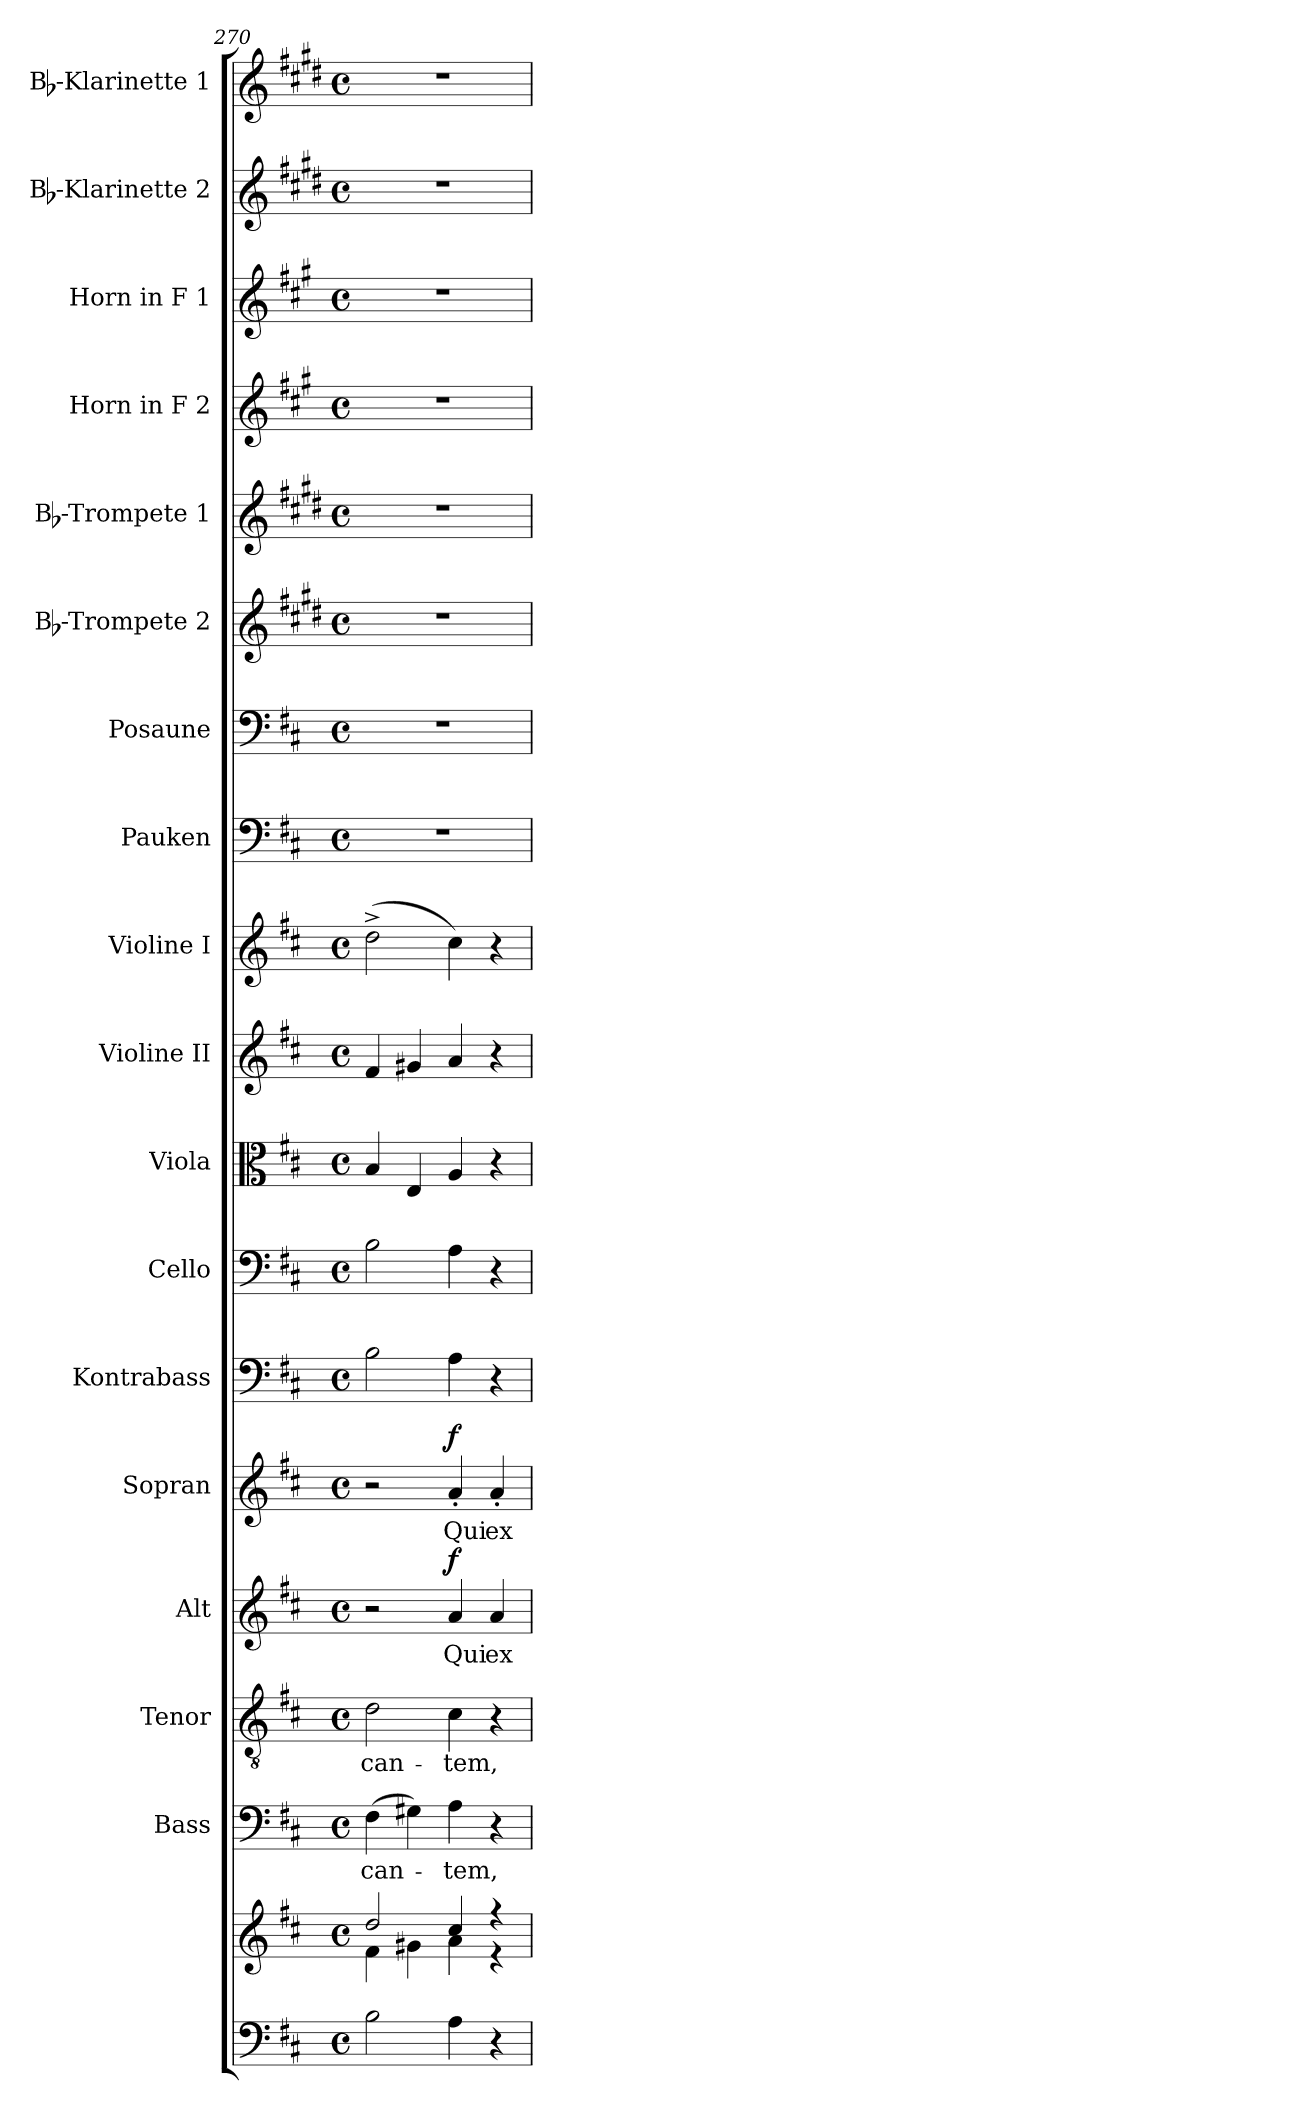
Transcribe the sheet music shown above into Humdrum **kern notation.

**kern	**kern	**kern	**text	**kern	**text	**kern	**text	**dynam	**kern	**text	**dynam	**kern	**kern	**kern	**kern	**kern	**kern	**kern	**kern	**kern	**kern	**kern	**kern	**kern
*part18	*part18	*part17	*part17	*part16	*part16	*part15	*part15	*part15	*part14	*part14	*part14	*part13	*part12	*part11	*part10	*part9	*part8	*part7	*part6	*part5	*part4	*part3	*part2	*part1
*staff19	*staff18	*staff17	*staff17	*staff16	*staff16	*staff15	*staff15	*staff15	*staff14	*staff14	*staff14	*staff13	*staff12	*staff11	*staff10	*staff9	*staff8	*staff7	*staff6	*staff5	*staff4	*staff3	*staff2	*staff1
*	*	*I"Bass	*	*I"Tenor	*	*I"Alt	*	*	*I"Sopran	*	*	*I"Kontrabass	*I"Cello	*I"Viola	*I"Violine II	*I"Violine I	*I"Pauken	*I"Posaune	*I"Bb-Trompete 2	*I"Bb-Trompete 1	*I"Horn in F 2	*I"Horn in F 1	*I"Bb-Klarinette 2	*I"Bb-Klarinette 1
*	*	*I'B.	*	*I'T.	*	*I'A.	*	*	*I'S.	*	*	*I'Kb.	*	*I'Vla.	*I'Vl. II	*I'Vl. I	*I'Pk.	*I'Pos.	*I'Bb Trp. 2	*I'Bb Trp. 1	*	*	*I'Bb Kl. 2	*I'Bb Kl. 1
!!LO:PB:g=z
*clefF4	*clefG2	*clefF4	*	*clefGv2	*	*clefG2	*	*	*clefG2	*	*	*clefF4	*clefF4	*clefC3	*clefG2	*clefG2	*clefF4	*clefF4	*clefG2	*clefG2	*clefG2	*clefG2	*clefG2	*clefG2
*	*	*	*	*	*	*	*	*	*	*	*	*ITrd7c12	*	*	*	*	*	*	*ITrd1c2	*ITrd1c2	*ITrd4c7	*ITrd4c7	*ITrd1c2	*ITrd1c2
*k[f#c#]	*k[f#c#]	*k[f#c#]	*	*k[f#c#]	*	*k[f#c#]	*	*	*k[f#c#]	*	*	*k[f#c#]	*k[f#c#]	*k[f#c#]	*k[f#c#]	*k[f#c#]	*k[f#c#]	*k[f#c#]	*k[f#c#]	*k[f#c#]	*k[f#c#]	*k[f#c#]	*k[f#c#]	*k[f#c#]
*D:	*D:	*D:	*	*D:	*	*D:	*	*	*D:	*	*	*D:	*D:	*D:	*D:	*D:	*D:	*D:	*D:	*D:	*D:	*D:	*D:	*D:
*M4/4	*M4/4	*M4/4	*	*M4/4	*	*M4/4	*	*	*M4/4	*	*	*M4/4	*M4/4	*M4/4	*M4/4	*M4/4	*M4/4	*M4/4	*M4/4	*M4/4	*M4/4	*M4/4	*M4/4	*M4/4
*met(c)	*met(c)	*met(c)	*	*met(c)	*	*met(c)	*	*	*met(c)	*	*	*met(c)	*met(c)	*met(c)	*met(c)	*met(c)	*met(c)	*met(c)	*met(c)	*met(c)	*met(c)	*met(c)	*met(c)	*met(c)
=270	=270	=270	=270	=270	=270	=270	=270	=270	=270	=270	=270	=270	=270	=270	=270	=270	=270	=270	=270	=270	=270	=270	=270	=270
*	*^	*	*	*	*	*	*	*	*	*	*	*	*	*	*	*	*	*	*	*	*	*	*	*
!	!	!	!	!LO:LY:b	!	!LO:LY:b	!	!	!	!	!	!	!	!	!	!	!	!	!	!	!	!	!	!	!
2B\	2dd/	4f#\	(>4F#\	-can-	2d\	-can-	2r	.	.	2r	.	.	2BB\	2B\	4B/	4f#/	(>2dd^>\	1r	1r	1r	1r	1r	1r	1r	1r
.	.	4g#X\	4G#X\)	.	.	.	.	.	.	.	.	.	.	.	4E/	4g#X/	.	.	.	.	.	.	.	.	.
!	!	!	!	!LO:LY:b	!	!LO:LY:b	!	!LO:LY:b	!LO:DY:a	!	!LO:LY:b	!LO:DY:a	!	!	!	!	!	!	!	!	!	!	!	!	!
4A\	4cc#/	4a\	4A\	-tem,	4c#\	-tem,	4a/	Qui	f	4a'</	Qui	f	4AA\	4A\	4A/	4a/	4cc#\)	.	.	.	.	.	.	.	.
!	!	!	!	!	!	!	!	!LO:LY:b	!	!	!LO:LY:b	!	!	!	!	!	!	!	!	!	!	!	!	!	!
4r	4r	4r	4r	.	4r	.	4a/	ex	.	4a'</	ex	.	4r	4r	4r	4r	4r	.	.	.	.	.	.	.	.
*	*v	*v	*	*	*	*	*	*	*	*	*	*	*	*	*	*	*	*	*	*	*	*	*	*	*
=	=	=	=	=	=	=	=	=	=	=	=	=	=	=	=	=	=	=	=	=	=	=	=	=
*-	*-	*-	*-	*-	*-	*-	*-	*-	*-	*-	*-	*-	*-	*-	*-	*-	*-	*-	*-	*-	*-	*-	*-	*-
